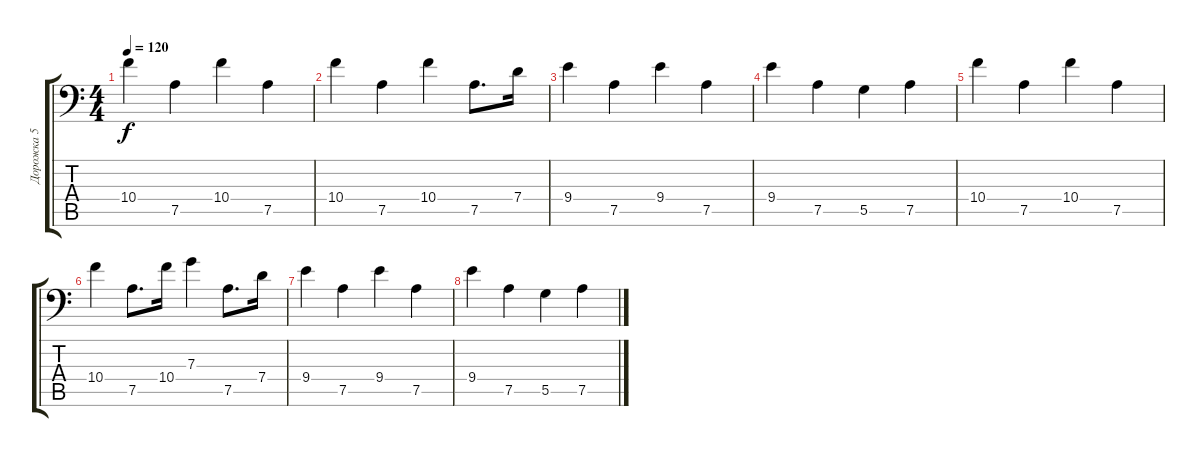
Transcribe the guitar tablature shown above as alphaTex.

\track ("Дорожка 5" "Дорожка 5") {instrument electricguitarclean}
\staff {score tabs}
\tuning (A3 E3 C3 G2 D2 A1) {hide}
\ts (4 4)
\tempo 120
\clef f4
\ks c
10.4.4{dy f} 7.5.4 10.4.4 7.5.4 |
10.4.4 7.5.4 10.4.4 7.5.8{d} 7.4.16 |
9.4.4 7.5.4 9.4.4 7.5.4 |
9.4.4 7.5.4 5.5.4 7.5.4 |
10.4.4 7.5.4 10.4.4 7.5.4 |
10.4.4 7.5.8{d} 10.4.16 7.3.4 7.5.8{d} 7.4.16 |
9.4.4 7.5.4 9.4.4 7.5.4 |
9.4.4 7.5.4 5.5.4 7.5.4
